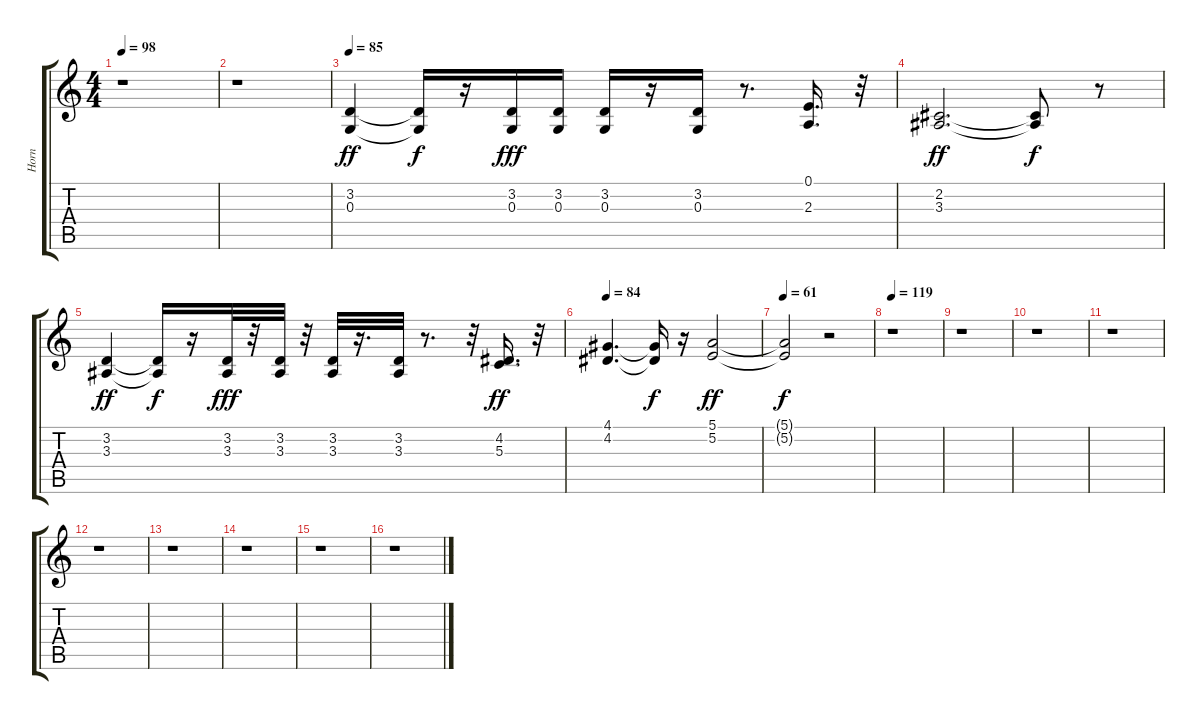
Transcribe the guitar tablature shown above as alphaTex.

\track ("Horn                            " "Horn      ") {instrument frenchhorn}
\staff {score tabs}
\tuning (E4 B3 G3 D3 A2 E2) {hide}
\ts (4 4)
\tempo 98
\clef g2
\ks c
r.1{dy ff instrument frenchhorn} |
r.1 |
\tempo 85
(3.2 0.3).4{balance 12} (3.2{t} 0.3{t}).16{dy f} r.16 (3.2 0.3).16{dy fff} (3.2 0.3).16 (3.2 0.3).16 r.16 (3.2 0.3).16 r.8{d} (0.1 2.3).16{d} r.32 |
(2.2 3.3).2{d dy ff} (2.2{t} 3.3{t}).8{dy f} r.8 |
(3.2 3.3).4{dy ff} (3.2{t} 3.3{t}).16{dy f} r.16 (3.2 3.3).32{dy fff} r.32 (3.2 3.3).32 r.32 (3.2 3.3).32 r.16{d} (3.2 3.3).32 r.8{d} r.32 (4.2 5.3).16{d dy ff} r.32 |
\tempo 84
(4.1 4.2).4{d} (4.1{t} 4.2{t}).16{dy f} r.16 (5.1 5.2).2{dy ff} |
\tempo 61
(5.1{t} 5.2{t}).2{dy f} r.2 |
\tempo 119
r.1 |
r.1 |
r.1 |
r.1 |
r.1 |
r.1 |
r.1 |
r.1 |
r.1
